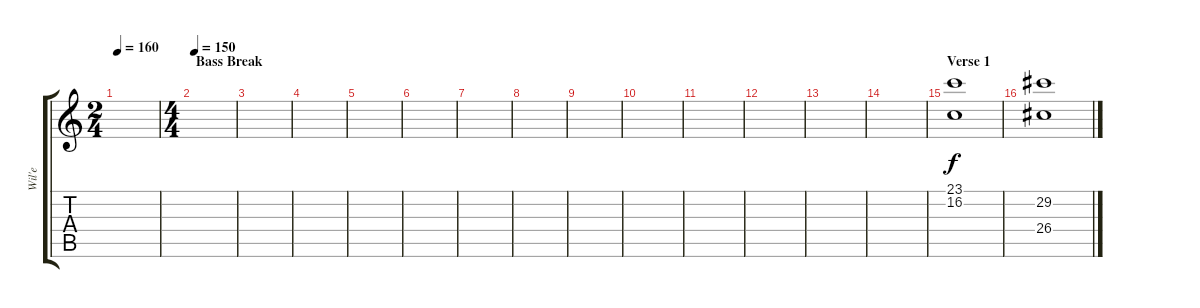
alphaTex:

\track ("Wil'e" "Wil'e") {instrument stringensemble1}
\staff {score tabs}
\tuning (Db4 Ab3 E3 B2 Gb2 B1) {hide}
\ts (2 4)
\tempo 160
\clef g2
\ks c
|
\ts (4 4)
\section ("" "Bass Break")
\tempo 150
|
|
|
|
|
|
|
|
|
|
|
|
|
\section ("" "Verse 1")
(23.1 16.2).1 |
(29.2 26.4).1
